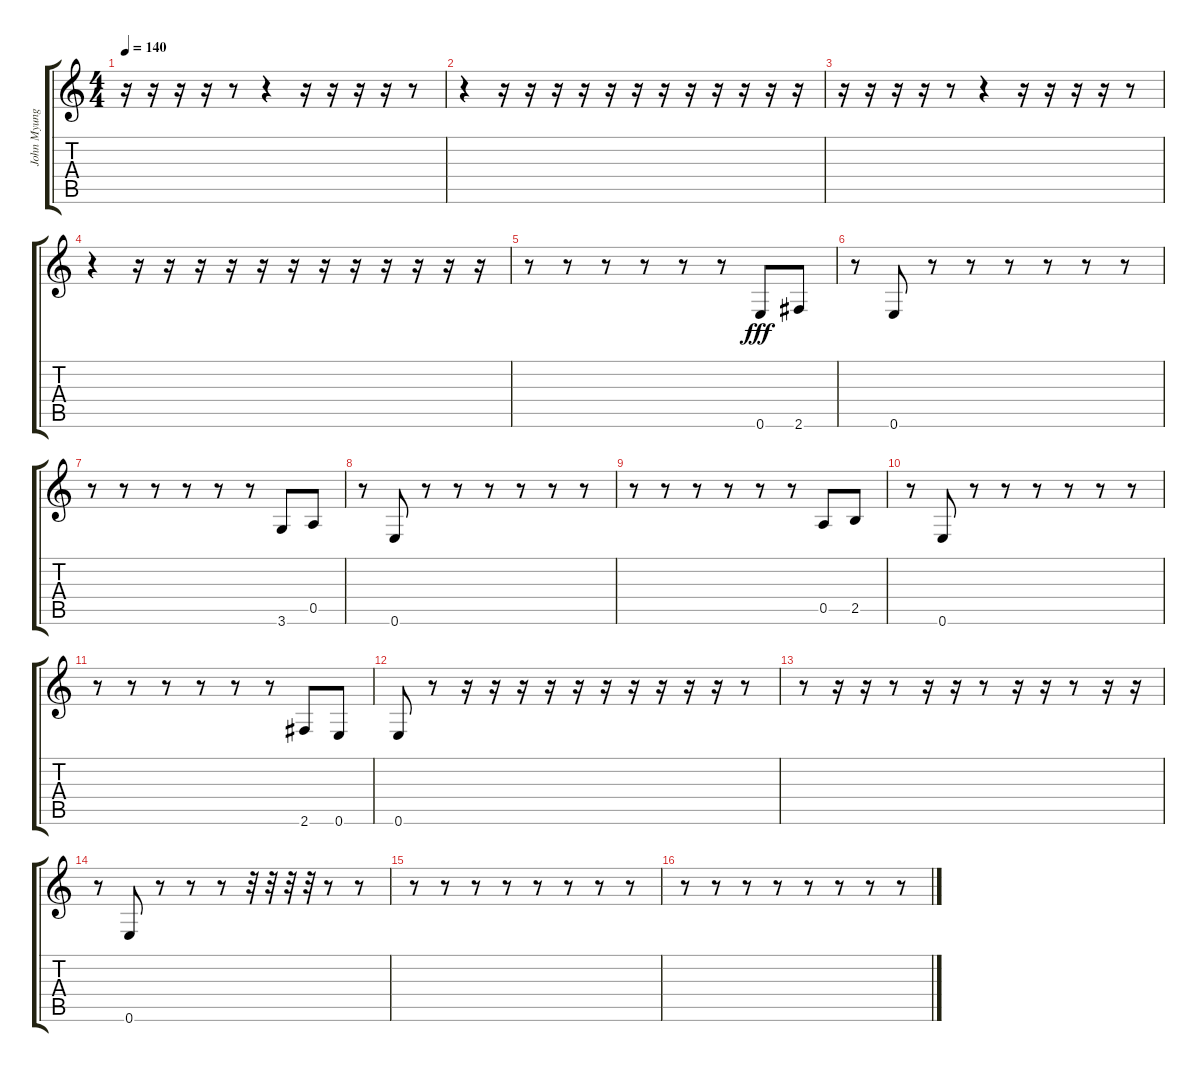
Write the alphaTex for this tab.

\track ("John Myung" "John Myung") {instrument electricbassfinger}
\staff {score tabs}
\tuning (E4 B3 G3 D3 A2 E2) {hide}
\ts (4 4)
\tempo 140
\clef g2
\ks c
r.16{dy fff} r.16 r.16 r.16 r.8 r.4 r.16 r.16 r.16 r.16 r.8 |
r.4 r.16 r.16 r.16 r.16 r.16 r.16 r.16 r.16 r.16 r.16 r.16 r.16 |
r.16 r.16 r.16 r.16 r.8 r.4 r.16 r.16 r.16 r.16 r.8 |
r.4 r.16 r.16 r.16 r.16 r.16 r.16 r.16 r.16 r.16 r.16 r.16 r.16 |
r.8 r.8 r.8 r.8 r.8 r.8 0.6.8 2.6.8 |
r.8 0.6.8 r.8 r.8 r.8 r.8 r.8 r.8 |
r.8 r.8 r.8 r.8 r.8 r.8 3.6.8 0.5.8 |
r.8 0.6.8 r.8 r.8 r.8 r.8 r.8 r.8 |
r.8 r.8 r.8 r.8 r.8 r.8 0.5.8 2.5.8 |
r.8 0.6.8 r.8 r.8 r.8 r.8 r.8 r.8 |
r.8 r.8 r.8 r.8 r.8 r.8 2.6.8 0.6.8 |
0.6.8 r.8 r.16 r.16 r.16 r.16 r.16 r.16 r.16 r.16 r.16 r.16 r.8 |
r.8 r.16 r.16 r.8 r.16 r.16 r.8 r.16 r.16 r.8 r.16 r.16 |
r.8 0.6.8 r.8 r.8 r.8 r.32 r.32 r.32 r.32 r.8 r.8 |
r.8 r.8 r.8 r.8 r.8 r.8 r.8 r.8 |
r.8 r.8 r.8 r.8 r.8 r.8 r.8 r.8
